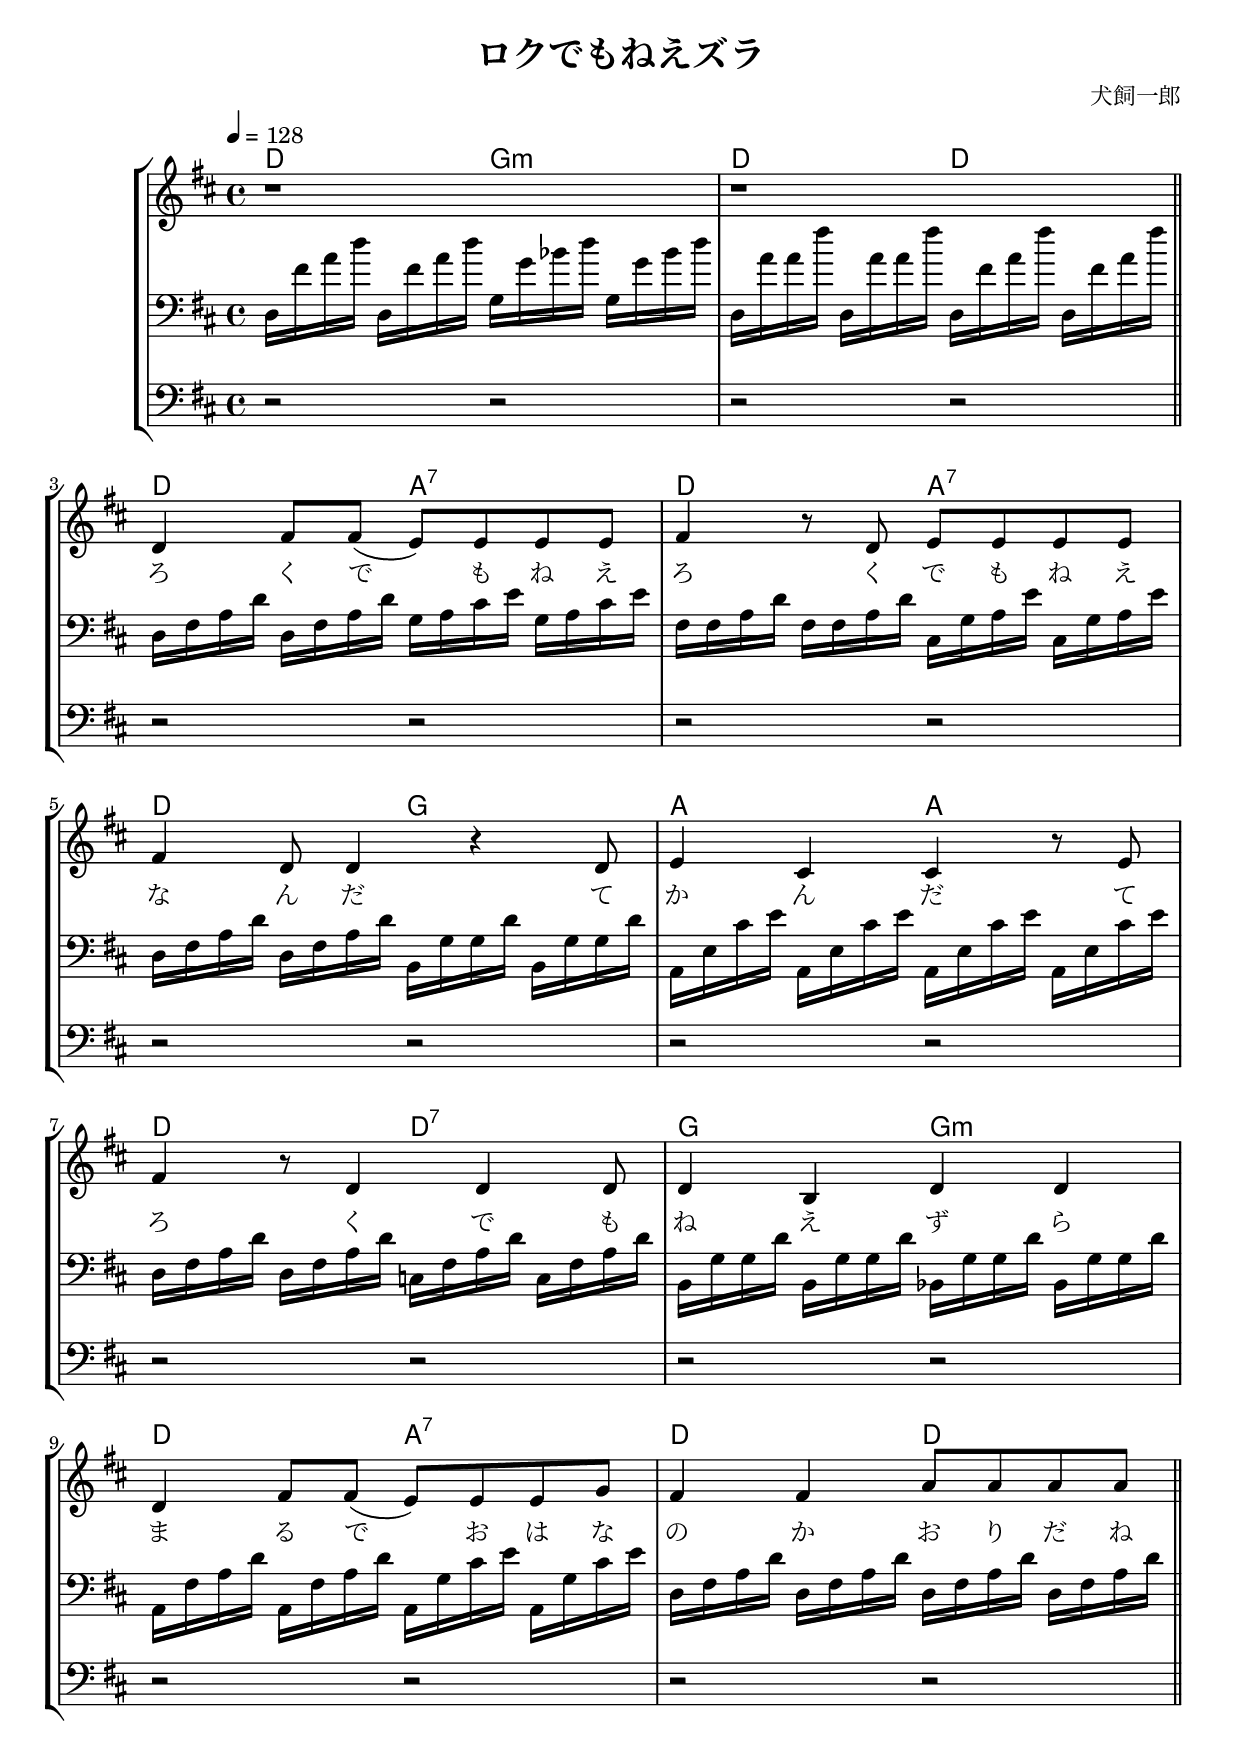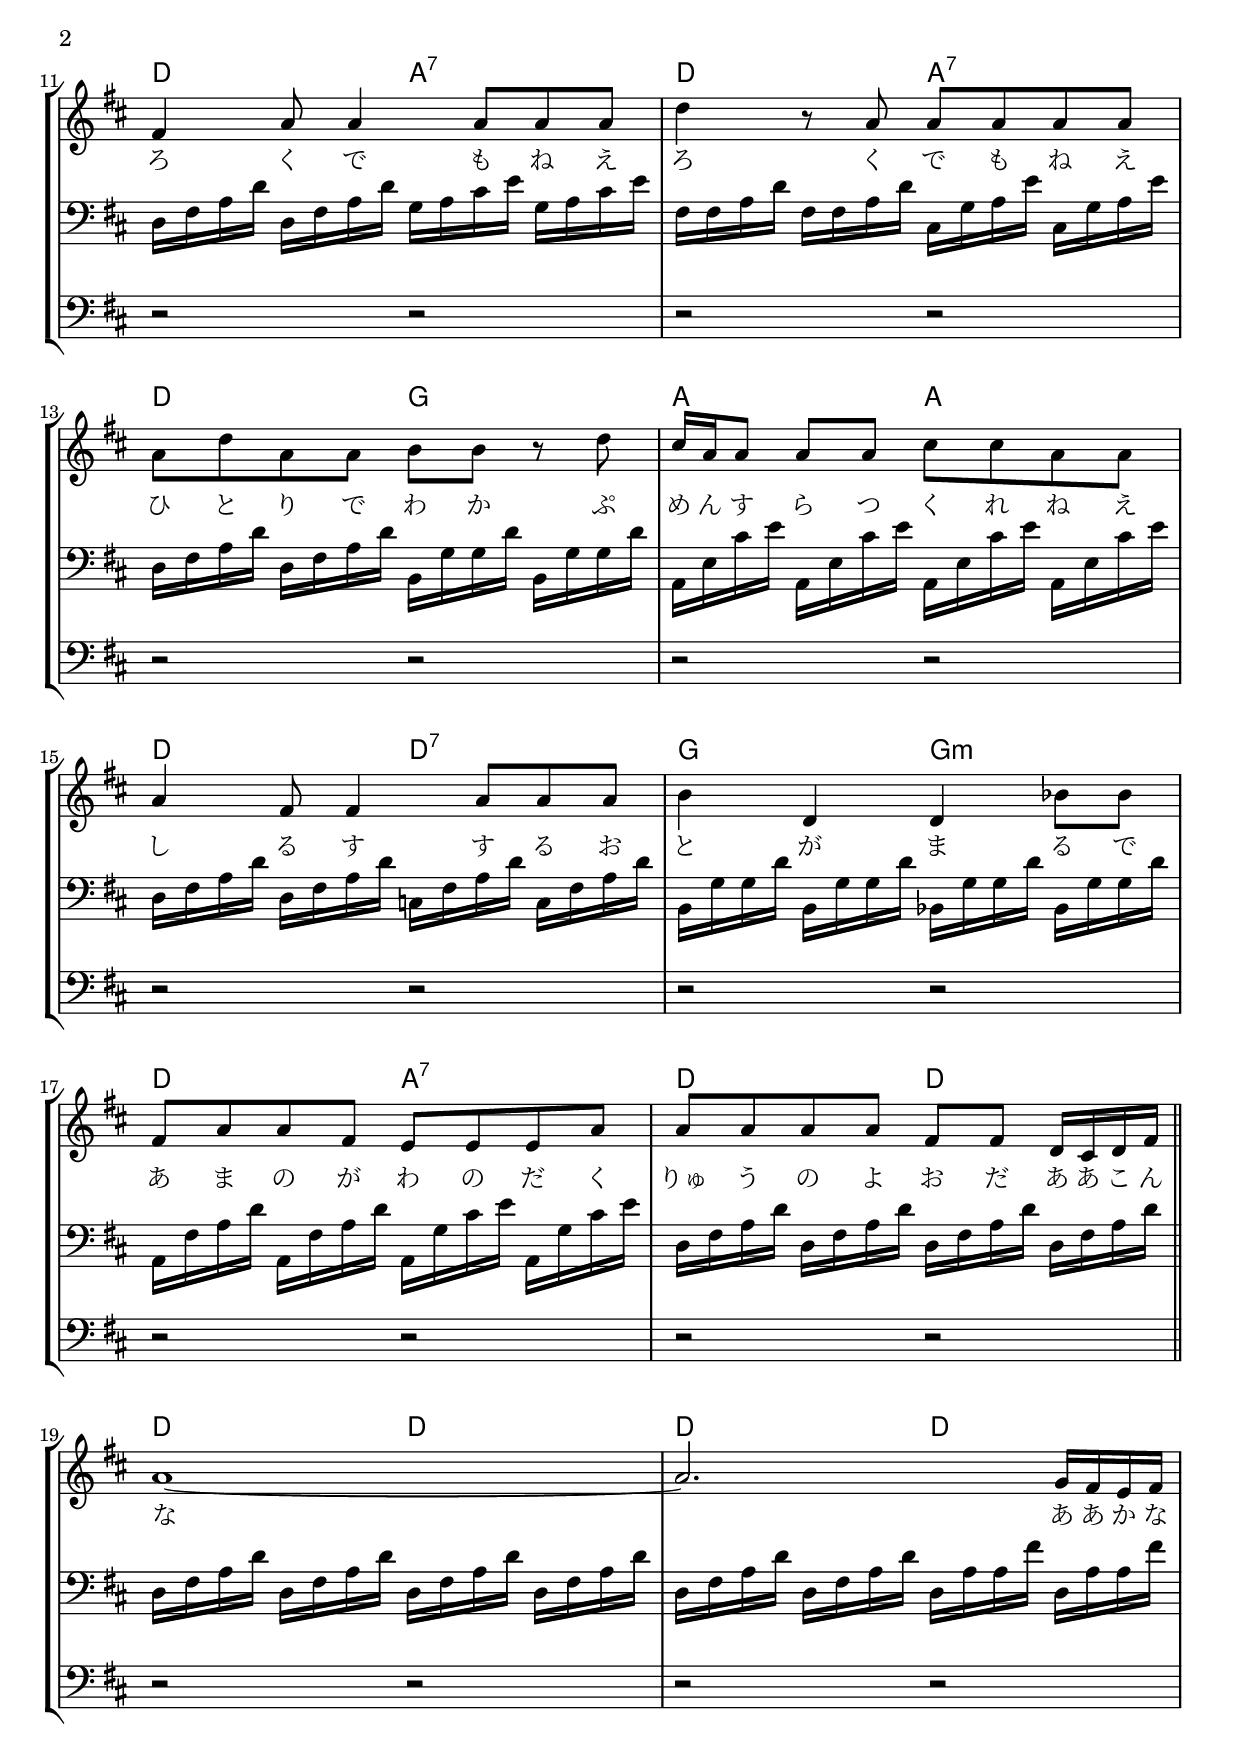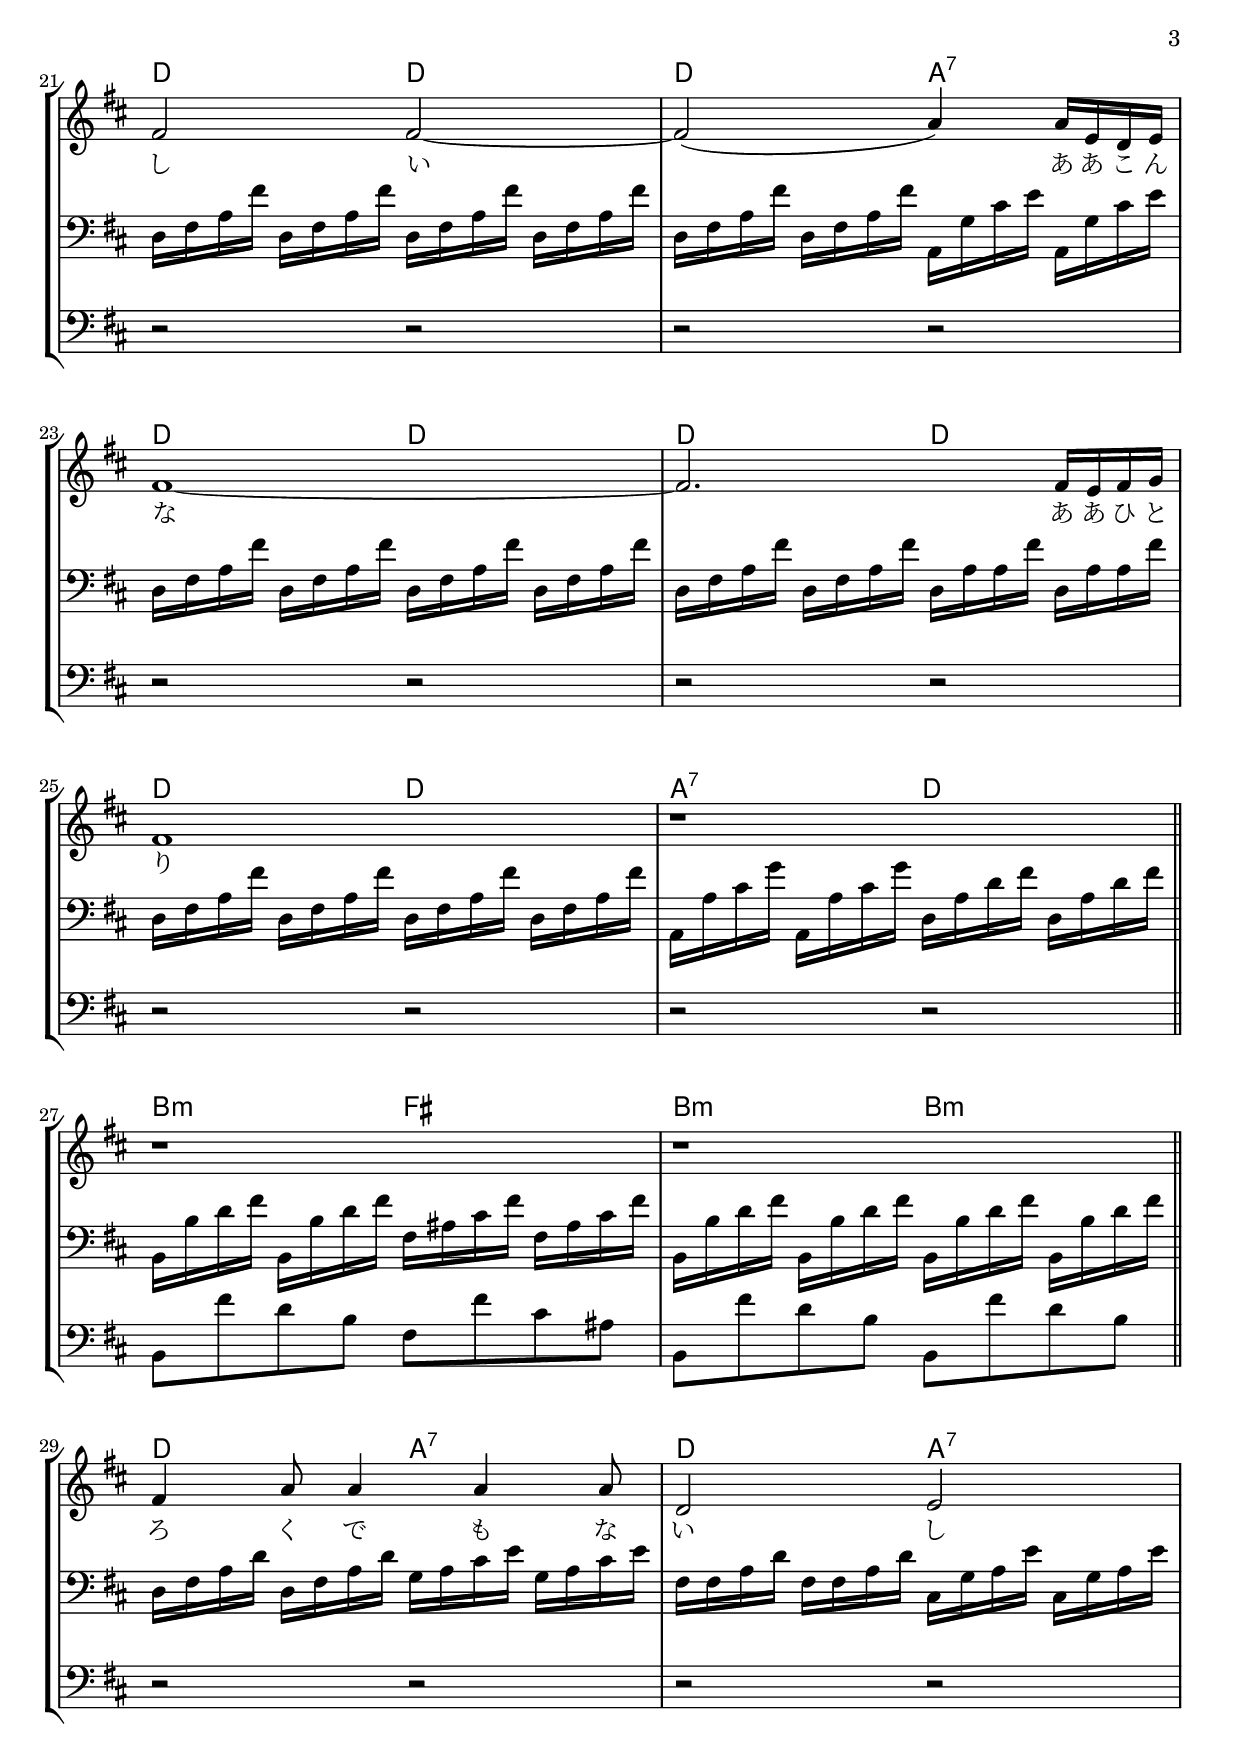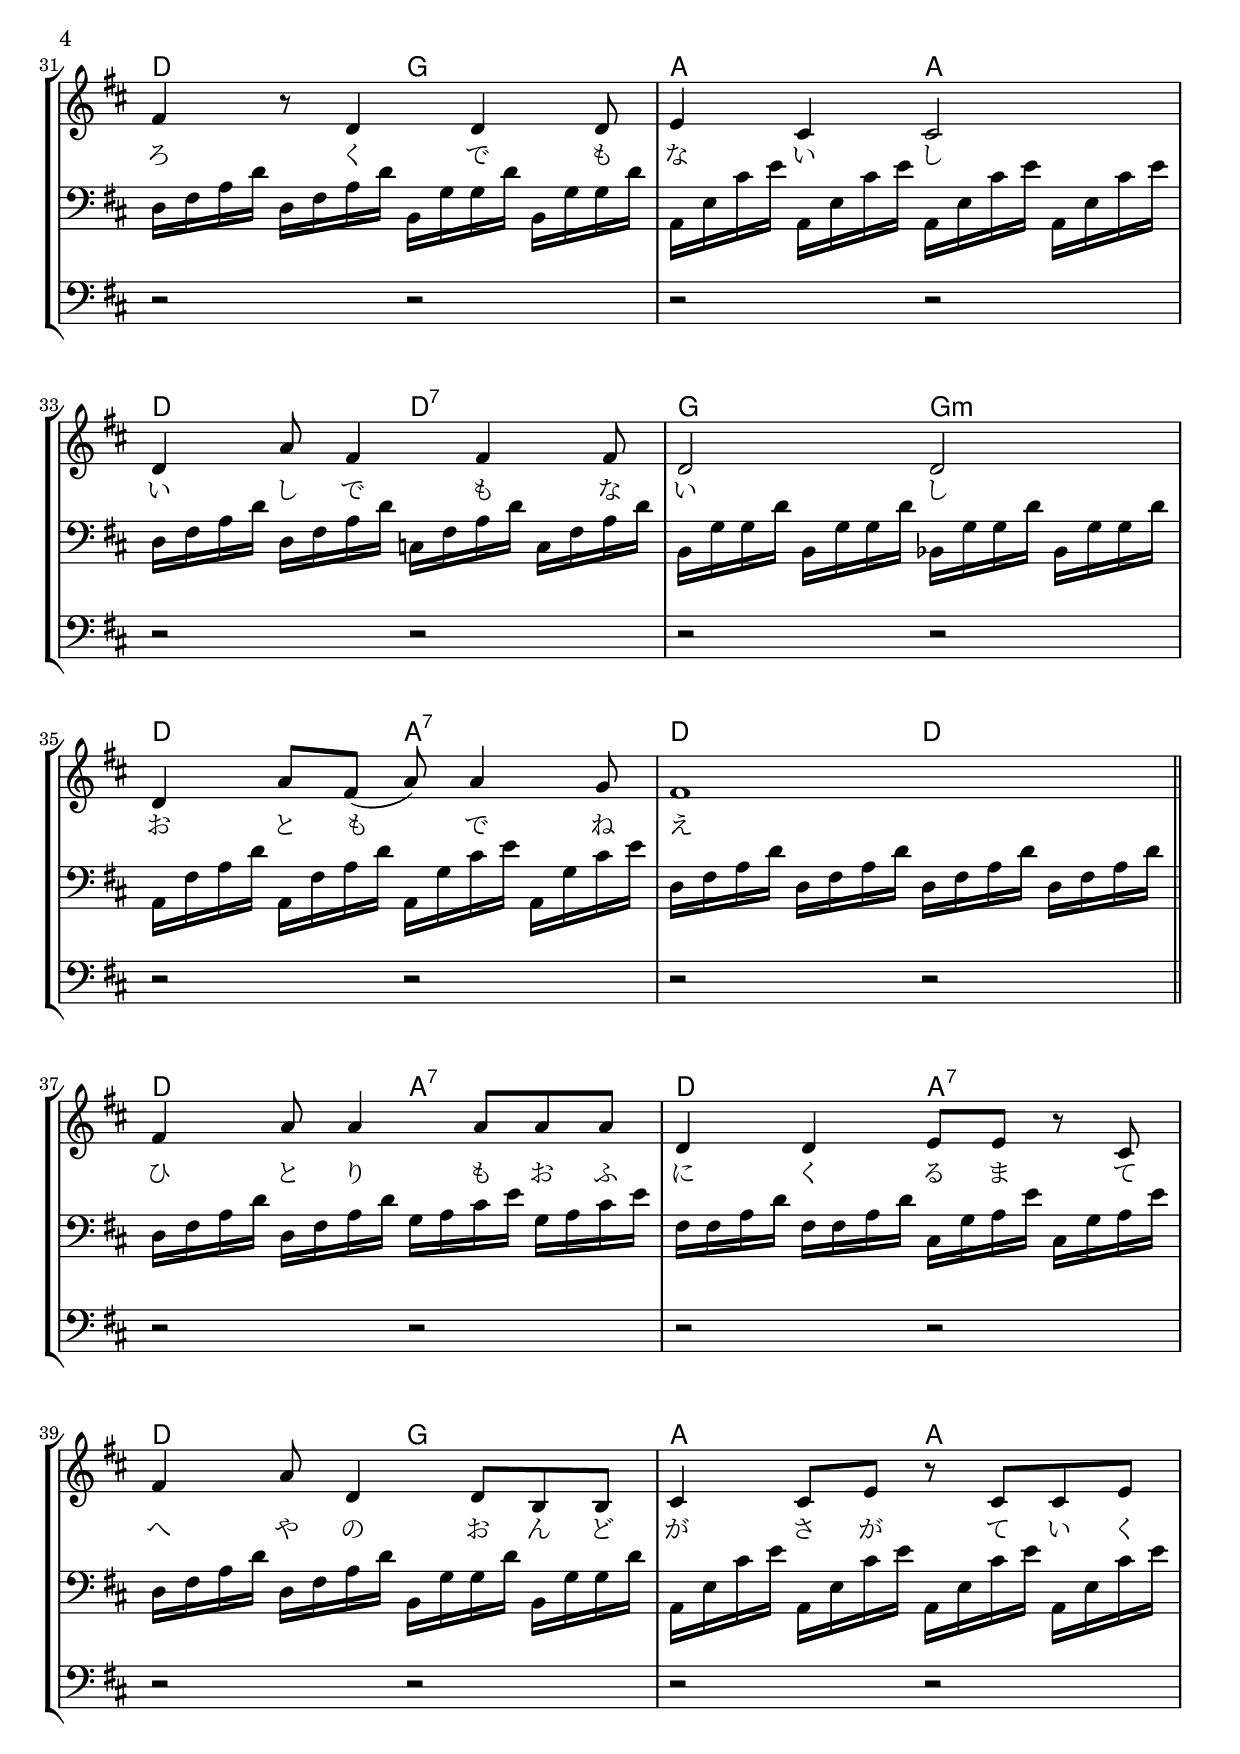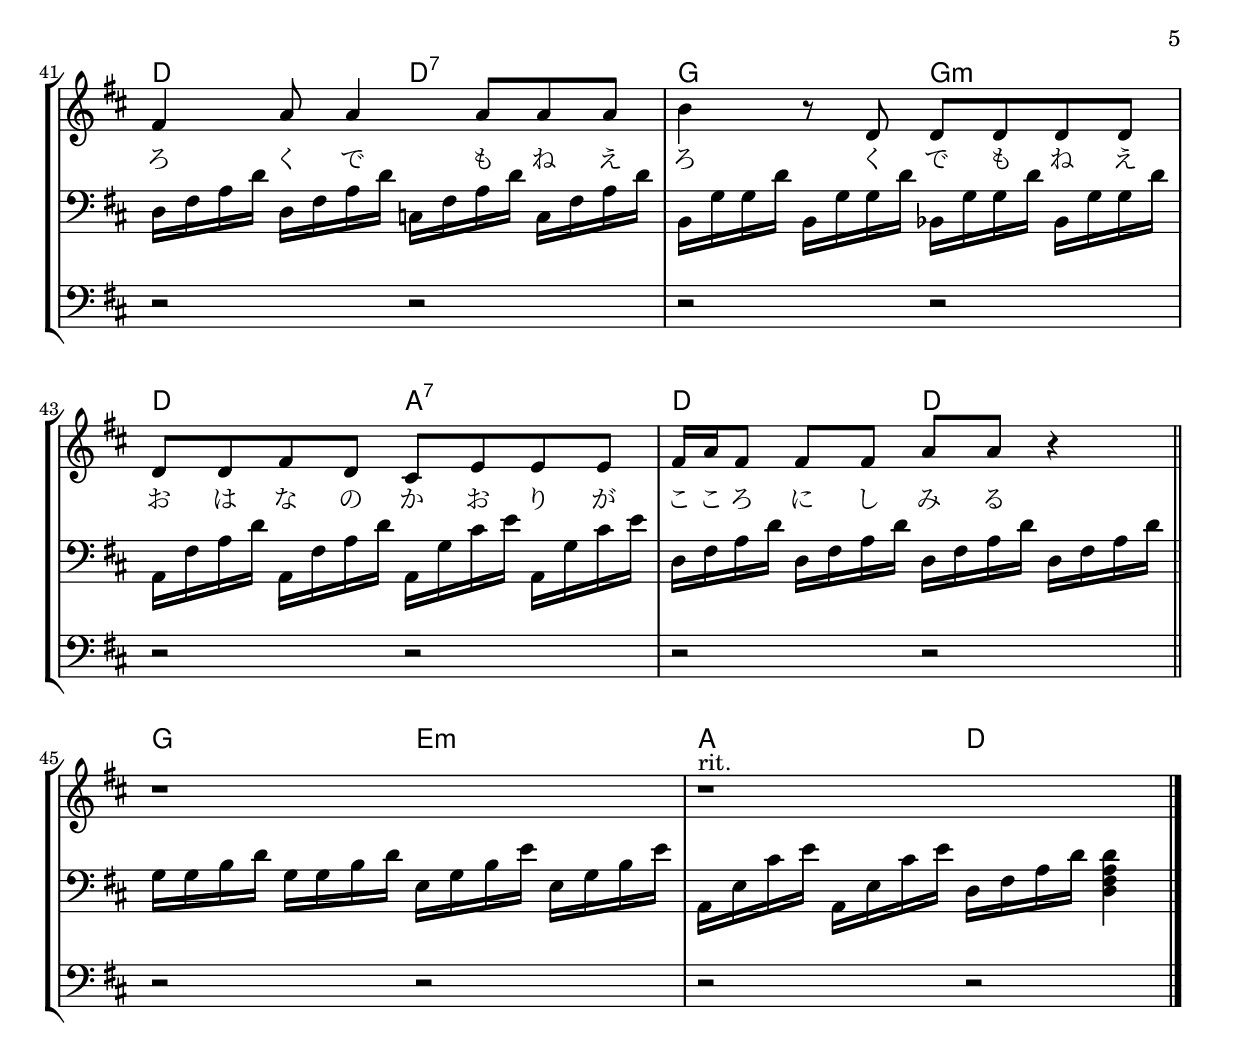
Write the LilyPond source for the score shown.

\version "2.12.1"

\header {
	title = \markup {ロクでもねえズラ}
	composer = \markup \center-column {犬飼一郎}
}

harmony = \chordmode {
	d2 g:m d d 

	d a:7 d a:7 d g a a d d:7 g g:m d a:7 d d 

	d a:7 d a:7 d g a a d d:7 g g:m d a:7 d d 

	d d d d d d d a:7 d d d d d d a:7 d 

	b:m fis b:m b:m 

	d a:7 d a:7 d g a a d d:7 g g:m d a:7 d d 

	d a:7 d a:7 d g a a d d:7 g g:m d a:7 d d 

	g e:m a d 
}

melody = {
	\key d \major
	\tempo 4 = 128
	r1 | r1   
	\set Staff.midiInstrument = #"fss0.37"
	 d'4  fis'8  fis'8  (e'8)  e'8  e'8  e'8 
	fis'4  r8  d'8  e'8  e'8  e'8  e'8 
	fis'4  d'8  d'4  r4  d'8 
	e'4  cis'4  cis'4  r8  e'8 
	fis'4  r8  d'4  d'4  d'8 
	d'4  b4  d'4  d'4 
	d'4  fis'8  fis'8  (e'8)  e'8  e'8  g'8 
	fis'4  fis'4  a'8  a'8  a'8  a'8
	\set Staff.midiInstrument = #"fss0.37"
	 fis'4  a'8  a'4  a'8  a'8  a'8 
	d''4  r8  a'8  a'8  a'8  a'8  a'8 
	a'8  d''8  a'8  a'8  b'8  b'8  r8  d''8 
	cis''16  a'16  a'8  a'8  a'8  cis''8  cis''8  a'8  a'8 
	a'4  fis'8  fis'4  a'8  a'8  a'8 
	b'4  d'4  d'4  bes'8  bes'8 
	fis'8  a'8  a'8  fis'8  e'8  e'8  e'8  a'8 
	a'8  a'8  a'8  a'8  fis'8  fis'8  	\set Staff.midiInstrument = #"fss0.37"
	d'16  cis'16  d'16  fis'16 
	a'1~ 
	a'2.  g'16  fis'16  e'16  fis'16 
	fis'2  fis'2~ 
	fis'2  (a'4)  a'16  e'16  d'16  e'16 
	fis'1~ 
	fis'2.  fis'16  e'16  fis'16  g'16 
	fis'1
	r1 	r1 | r1   
	\set Staff.midiInstrument = #"fss0.37"
	 fis'4  a'8  a'4  a'4  a'8 
	d'2  e'2 
	fis'4  r8  d'4  d'4  d'8 
	e'4  cis'4  cis'2 
	d'4  a'8  fis'4  fis'4  fis'8 
	d'2  d'2 
	d'4  a'8  fis'8  (a'8)  a'4  g'8 
	fis'1
	\set Staff.midiInstrument = #"fss0.37"
	 fis'4  a'8  a'4  a'8  a'8  a'8 
	d'4  d'4  e'8  e'8  r8  cis'8 
	fis'4  a'8  d'4  d'8  b8  b8 
	cis'4  cis'8  e'8  r8  cis'8  cis'8  e'8 
	fis'4  a'8  a'4  a'8  a'8  a'8 
	b'4  r8  d'8  d'8  d'8  d'8  d'8 
	d'8  d'8  fis'8  d'8  cis'8  e'8  e'8  e'8 
	fis'16  a'16  fis'8  fis'8  fis'8  a'8  a'8  	r4 	r1 | r1^"rit." \bar "|."
}

words = \lyricmode {
	
	ろ  く  で  も  ね  え  ろ  く  で  も  ね  え  な  ん  だ  て  か  ん  だ  て  ろ  く  で  も  ね  え  ず  ら  ま  る  で  お  は  な  の  か  お  り  だ  ね  
	ろ  く  で  も  ね  え  ろ  く  で  も  ね  え  ひ  と  り  で  わ  か  ぷ  め  ん  す  ら  つ  く  れ  ね  え  し  る  す  す  る  お  と  が  ま  る  で  あ  ま  の  が  わ  の  だ  く  りゅ  う  の  よ  お  だ  
	あ  あ  こ  ん  な  あ  あ  か  な  し  い  あ  あ  こ  ん  な  あ  あ  ひ  と  り  
	
	ろ  く  で  も  な  い  し  ろ  く  で  も  な  い  し  い  し  で  も  な  い  し  お  と  も  で  ね  え  
	ひ  と  り  も  お  ふ  に  く  る  ま  て  へ  や  の  お  ん  ど  が  さ  が  て  い  く  ろ  く  で  も  ね  え  ろ  く  で  も  ね  え  お  は  な  の  か  お  り  が  こ  こ  ろ  に  し  み  る  
	
}

tempochange = {
	\tempo 4 = 128
	r1 | r1 \bar "||"
	\tempo 4 = 128
	r1 | r1 | r1 | r1 | r1 | r1 | r1 | r1 \bar "||"
	\tempo 4 = 128
	r1 | r1 | r1 | r1 | r1 | r1 | r1 | r1 \bar "||"
	\tempo 4 = 128
	r1 | r1 | r1 | r1 | r1 | r1 | r1 | r1 \bar "||"
	\tempo 4 = 128
	r1 | r1 \bar "||"
	\tempo 4 = 128
	r1 | r1 | r1 | r1 | r1 | r1 | r1 | r1 \bar "||"
	\tempo 4 = 128
	r1 | r1 | r1 | r1 | r1 | r1 | r1 | r1 \bar "||"
	\tempo 4 = 128
	r1 | \tempo 4 = 96 r2 \tempo 4 = 85 r2 \bar "|."
}

mainacc = {
	\clef bass
	\set Staff.midiInstrument = #"Pad 6 (metallic)"
	\key d \major
	\tempo 4 = 128
	d16 fis' a' d'' d fis' a' d''
	g16 g' bes' d'' g g' bes' d''
	d16 a' a' fis'' d a' a' fis''
	d16 fis' a' fis'' d fis' a' fis''
	\bar "||"

	\set Staff.midiInstrument = #"Tinkle Bell"
	d16 fis a d' d fis a d'
	g16 a cis' e' g a cis' e'
	fis16 fis a d' fis fis a d'
	cis16 g a e' cis g a e'
	d16 fis a d' d fis a d'
	b,16 g g d' b, g g d'
	a,16 e cis' e' a, e cis' e'
	a,16 e cis' e' a, e cis' e'
	d16 fis a d' d fis a d'
	c16 fis a d' c fis a d'
	b,16 g g d' b, g g d'
	bes,16 g g d' bes, g g d'
	a,16 fis a d' a, fis a d'
	a,16 g cis' e' a, g cis' e'
	d16 fis a d' d fis a d'
	d16 fis a d' d fis a d'
	\bar "||"

	\set Staff.midiInstrument = #"Tinkle Bell"
	d16 fis a d' d fis a d'
	g16 a cis' e' g a cis' e'
	fis16 fis a d' fis fis a d'
	cis16 g a e' cis g a e'
	d16 fis a d' d fis a d'
	b,16 g g d' b, g g d'
	a,16 e cis' e' a, e cis' e'
	a,16 e cis' e' a, e cis' e'
	d16 fis a d' d fis a d'
	c16 fis a d' c fis a d'
	b,16 g g d' b, g g d'
	bes,16 g g d' bes, g g d'
	a,16 fis a d' a, fis a d'
	a,16 g cis' e' a, g cis' e'
	d16 fis a d' d fis a d'
	d16 fis a d' d fis a d'
	\bar "||"

	\set Staff.midiInstrument = #"Tinkle Bell"
	d16 fis a d' d fis a d'
	d16 fis a d' d fis a d'
	d16 fis a d' d fis a d'
	d16 a a fis' d a a fis'
	d16 fis a fis' d fis a fis'
	d16 fis a fis' d fis a fis'
	d16 fis a fis' d fis a fis'
	a,16 g cis' e' a, g cis' e'
	d16 fis a fis' d fis a fis'
	d16 fis a fis' d fis a fis'
	d16 fis a fis' d fis a fis'
	d16 a a fis' d a a fis'
	d16 fis a fis' d fis a fis'
	d16 fis a fis' d fis a fis'
	a,16 a cis' g' a, a cis' g'
	d16 a d' fis' d a d' fis'
	\bar "||"

	\set Staff.midiInstrument = #"Kalimba"
	b,16 b d' fis' b, b d' fis'
	fis16 ais cis' fis' fis ais cis' fis'
	b,16 b d' fis' b, b d' fis'
	b,16 b d' fis' b, b d' fis'
	\bar "||"

	\set Staff.midiInstrument = #"Tinkle Bell"
	d16 fis a d' d fis a d'
	g16 a cis' e' g a cis' e'
	fis16 fis a d' fis fis a d'
	cis16 g a e' cis g a e'
	d16 fis a d' d fis a d'
	b,16 g g d' b, g g d'
	a,16 e cis' e' a, e cis' e'
	a,16 e cis' e' a, e cis' e'
	d16 fis a d' d fis a d'
	c16 fis a d' c fis a d'
	b,16 g g d' b, g g d'
	bes,16 g g d' bes, g g d'
	a,16 fis a d' a, fis a d'
	a,16 g cis' e' a, g cis' e'
	d16 fis a d' d fis a d'
	d16 fis a d' d fis a d'
	\bar "||"

	\set Staff.midiInstrument = #"Tinkle Bell"
	d16 fis a d' d fis a d'
	g16 a cis' e' g a cis' e'
	fis16 fis a d' fis fis a d'
	cis16 g a e' cis g a e'
	d16 fis a d' d fis a d'
	b,16 g g d' b, g g d'
	a,16 e cis' e' a, e cis' e'
	a,16 e cis' e' a, e cis' e'
	d16 fis a d' d fis a d'
	c16 fis a d' c fis a d'
	b,16 g g d' b, g g d'
	bes,16 g g d' bes, g g d'
	a,16 fis a d' a, fis a d'
	a,16 g cis' e' a, g cis' e'
	d16 fis a d' d fis a d'
	d16 fis a d' d fis a d'
	\bar "||"

	\set Staff.midiInstrument = #"Pad 6 (metallic)"
	g16 g b d' g g b d'
	e16 g b e' e g b e'
	a,16 e cis' e' a, e cis' e'
	d16 fis a d' <d fis a d'>4
	\bar "|."
}

subacc = {
	\clef bass
	\set Staff.midiInstrument = #"Honky-tonk"
	\key d \major
	\tempo 4 = 128
	r2
	r2
	r2
	r2
	\bar "||"

	\set Staff.midiInstrument = #"Acoustic Guitar (nylon)"
	r2
	r2
	r2
	r2
	r2
	r2
	r2
	r2
	r2
	r2
	r2
	r2
	r2
	r2
	r2
	r2
	\bar "||"

	\set Staff.midiInstrument = #"Acoustic Guitar (nylon)"
	r2
	r2
	r2
	r2
	r2
	r2
	r2
	r2
	r2
	r2
	r2
	r2
	r2
	r2
	r2
	r2
	\bar "||"

	\set Staff.midiInstrument = #"Honky-tonk"
	r2
	r2
	r2
	r2
	r2
	r2
	r2
	r2
	r2
	r2
	r2
	r2
	r2
	r2
	r2
	r2
	\bar "||"

	\set Staff.midiInstrument = #"Acoustic Guitar (nylon)"
	b,8 fis' d' b
	fis8 fis' cis' ais
	b,8 fis' d' b
	b,8 fis' d' b
	\bar "||"

	\set Staff.midiInstrument = #"Acoustic Guitar (nylon)"
	r2
	r2
	r2
	r2
	r2
	r2
	r2
	r2
	r2
	r2
	r2
	r2
	r2
	r2
	r2
	r2
	\bar "||"

	\set Staff.midiInstrument = #"Acoustic Guitar (nylon)"
	r2
	r2
	r2
	r2
	r2
	r2
	r2
	r2
	r2
	r2
	r2
	r2
	r2
	r2
	r2
	r2
	\bar "||"

	\set Staff.midiInstrument = #"Music box"
	r2
	r2
	r2
	r2
	\bar "|."
}

percA = {
	\drummode {
	cymc1  |r1  \bar "||"
	cymc1  |r1  |r1  |r1  |cymc1  |r1  |r1  |r1  \bar "||"
	cymc1  |r1  |r1  |r1  |cymc1  |r1  |r1  |r1  \bar "||"
	cymc1  |r1  |r1  |r1  |cymc1  |r1  |r1  |r1  \bar "||"
	cymc1  |r1  \bar "||"
	cymc1  |r1  |r1  |r1  |cymc1  |r1  |r1  |r1  \bar "||"
	cymc1  |r1  |r1  |r1  |cymc1  |r1  |r1  |r1  \bar "||"
	cymc1  |r1  \bar "|."
	}
}

percB = {
	\drummode {
	r8 hho8 hho8 hho8 hho8 hho8 hho8 hho8  |hho8 hho8 hho8 hho8 hho8 hho8 hho8 hho8  \bar "||"
	r8 hho8 hho8 hho8 hho8 hho8 hho8 hho8  |hho8 hho8 hho8 hho8 hho8 hho8 hho8 hho8  |hho8 hho8 hho8 hho8 hho8 hho8 hho8 hho8  |hho8 hho8 hho8 hho8 hho8 hho4.  |r8 hho8 hho8 hho8 hho8 hho8 hho8 hho8  |hho8 hho8 hho8 hho8 hho8 hho8 hho8 hho8  |hho8 hho8 hho8 hho8 hho8 hho8 hho8 hho8  |hho8 hho8 hho8 hho8 hho8 hho4.  \bar "||"
	r8 hho8 hho8 hho8 hho8 hho8 hho8 hho8  |hho8 hho8 hho8 hho8 hho8 hho8 hho8 hho8  |hho8 hho8 hho8 hho8 hho8 hho8 hho8 hho8  |hho8 hho8 hho8 hho8 hho8 hho4.  |r8 hho8 hho8 hho8 hho8 hho8 hho8 hho8  |hho8 hho8 hho8 hho8 hho8 hho8 hho8 hho8  |hho8 hho8 hho8 hho8 hho8 hho8 hho8 hho8  |hho8 hho8 hho8 hho8 hho8 hho4.  \bar "||"
	r8 hho8 hho8 hho8 hho8 hho8 hho8 hho8  |hho8 hho8 hho8 hho8 hho8 hho8 hho8 hho8  |hho8 hho8 hho8 hho8 hho8 hho8 hho8 hho8  |hho8 hho8 hho8 hho8 hho8 hho4.  |r8 hho8 hho8 hho8 hho8 hho8 hho8 hho8  |hho8 hho8 hho8 hho8 hho8 hho8 hho8 hho8  |hho8 hho8 hho8 hho8 hho8 hho8 hho8 hho8  |hho8 hho8 hho8 hho8 hho8 hho4.  \bar "||"
	r8 hho8 hho8 hho8 hho8 hho8 hho8 hho8  |hho8 hho8 hho8 hho8 hho8 hho8 hho8 hho8  \bar "||"
	r8 hho8 hho8 hho8 hho8 hho8 hho8 hho8  |hho8 hho8 hho8 hho8 hho8 hho8 hho8 hho8  |hho8 hho8 hho8 hho8 hho8 hho8 hho8 hho8  |hho8 hho8 hho8 hho8 hho8 hho4.  |r8 hho8 hho8 hho8 hho8 hho8 hho8 hho8  |hho8 hho8 hho8 hho8 hho8 hho8 hho8 hho8  |hho8 hho8 hho8 hho8 hho8 hho8 hho8 hho8  |hho8 hho8 hho8 hho8 hho8 hho4.  \bar "||"
	r8 hho8 hho8 hho8 hho8 hho8 hho8 hho8  |hho8 hho8 hho8 hho8 hho8 hho8 hho8 hho8  |hho8 hho8 hho8 hho8 hho8 hho8 hho8 hho8  |hho8 hho8 hho8 hho8 hho8 hho4.  |r8 hho8 hho8 hho8 hho8 hho8 hho8 hho8  |hho8 hho8 hho8 hho8 hho8 hho8 hho8 hho8  |hho8 hho8 hho8 hho8 hho8 hho8 hho8 hho8  |hho8 hho8 hho8 hho8 hho8 hho4.  \bar "||"
	r8 hho8 hho8 hho8 hho8 hho8 hho8 hho8  |hho8 hho8 hho8 hho8 hho8 hho8 hho8 hho8  \bar "|."
	}
}

percC = {
	\drummode {
	r1  |r1  \bar "||"
	r1  |r1  |r1  |r2. hh4  |r1  |r1  |r1  |r2. hh4  \bar "||"
	r1  |r1  |r1  |r2. hh4  |r1  |r1  |r1  |r2. hh4  \bar "||"
	r1  |r1  |r1  |r2. hh4  |r1  |r1  |r1  |r2. hh4  \bar "||"
	r1  |r1  \bar "||"
	r1  |r1  |r1  |r2. hh4  |r1  |r1  |r1  |r2. hh4  \bar "||"
	r1  |r1  |r1  |r2. hh4  |r1  |r1  |r1  |r2. hh4  \bar "||"
	r1  |r1  \bar "|."
	}
}

percD = {
	\drummode {
	r8 sn4 sn4 sn4 sn8  |r8 sn4 sn4 sn4 sn8  \bar "||"
	r8 sn4 sn4 sn4 sn8  |r8 sn4 sn4 sn4 sn8  |r8 sn4 sn4 sn4 sn8  |r8 sn4 sn4 sn8. sn16 sn16 sn16  |r8 sn4 sn4 sn4 sn8  |r8 sn4 sn4 sn4 sn8  |r8 sn4 sn4 sn4 sn8  |r8 sn4 sn4 sn8. sn16 sn16 sn16  \bar "||"
	r8 sn4 sn4 sn4 sn8  |r8 sn4 sn4 sn4 sn8  |r8 sn4 sn4 sn4 sn8  |r8 sn4 sn4 sn8. sn16 sn16 sn16  |r8 sn4 sn4 sn4 sn8  |r8 sn4 sn4 sn4 sn8  |r8 sn4 sn4 sn4 sn8  |r8 sn4 sn4 sn8. sn16 sn16 sn16  \bar "||"
	r8 sn4 sn4 sn4 sn8  |r8 sn4 sn4 sn4 sn8  |r8 sn4 sn4 sn4 sn8  |r8 sn4 sn4 sn8. sn16 sn16 sn16  |r8 sn4 sn4 sn4 sn8  |r8 sn4 sn4 sn4 sn8  |r8 sn4 sn4 sn4 sn8  |r8 sn4 sn4 sn8. sn16 sn16 sn16  \bar "||"
	r8 sn4 sn4 sn4 sn8  |r8 sn4 sn4 sn4 sn8  \bar "||"
	r8 sn4 sn4 sn4 sn8  |r8 sn4 sn4 sn4 sn8  |r8 sn4 sn4 sn4 sn8  |r8 sn4 sn4 sn8. sn16 sn16 sn16  |r8 sn4 sn4 sn4 sn8  |r8 sn4 sn4 sn4 sn8  |r8 sn4 sn4 sn4 sn8  |r8 sn4 sn4 sn8. sn16 sn16 sn16  \bar "||"
	r8 sn4 sn4 sn4 sn8  |r8 sn4 sn4 sn4 sn8  |r8 sn4 sn4 sn4 sn8  |r8 sn4 sn4 sn8. sn16 sn16 sn16  |r8 sn4 sn4 sn4 sn8  |r8 sn4 sn4 sn4 sn8  |r8 sn4 sn4 sn4 sn8  |r8 sn4 sn4 sn8. sn16 sn16 sn16  \bar "||"
	r8 sn4 sn4 sn4 sn8  |r8 sn4 sn4 sn4 sn8  \bar "|."
	}
}

percE = {
	\drummode {
	bd4 bd16 bd8. bd8. bd8 bd8.  |bd4 bd16 bd8. bd16 bd8 bd8 bd8.  \bar "||"
	bd4 bd16 bd8. bd8. bd8 bd8.  |bd4 bd16 bd8. bd16 bd8 bd8 bd8.  |bd4 bd16 bd8. bd8. bd8 bd8.  |bd4 bd16 bd8. bd16 bd8. bd4  |bd4 bd16 bd8. bd8. bd8 bd8.  |bd4 bd16 bd8. bd16 bd8 bd8 bd8.  |bd4 bd16 bd8. bd8. bd8 bd8.  |bd4 bd16 bd8. bd16 bd8. bd4  \bar "||"
	bd4 bd16 bd8. bd8. bd8 bd8.  |bd4 bd16 bd8. bd16 bd8 bd8 bd8.  |bd4 bd16 bd8. bd8. bd8 bd8.  |bd4 bd16 bd8. bd16 bd8. bd4  |bd4 bd16 bd8. bd8. bd8 bd8.  |bd4 bd16 bd8. bd16 bd8 bd8 bd8.  |bd4 bd16 bd8. bd8. bd8 bd8.  |bd4 bd16 bd8. bd16 bd8. bd4  \bar "||"
	bd4 bd16 bd8. bd8. bd8 bd8.  |bd4 bd16 bd8. bd16 bd8 bd8 bd8.  |bd4 bd16 bd8. bd8. bd8 bd8.  |bd4 bd16 bd8. bd16 bd8. bd4  |bd4 bd16 bd8. bd8. bd8 bd8.  |bd4 bd16 bd8. bd16 bd8 bd8 bd8.  |bd4 bd16 bd8. bd8. bd8 bd8.  |bd4 bd16 bd8. bd16 bd8. bd4  \bar "||"
	bd4 bd16 bd8. bd8. bd8 bd8.  |bd4 bd16 bd8. bd16 bd8 bd8 bd8.  \bar "||"
	bd4 bd16 bd8. bd8. bd8 bd8.  |bd4 bd16 bd8. bd16 bd8 bd8 bd8.  |bd4 bd16 bd8. bd8. bd8 bd8.  |bd4 bd16 bd8. bd16 bd8. bd4  |bd4 bd16 bd8. bd8. bd8 bd8.  |bd4 bd16 bd8. bd16 bd8 bd8 bd8.  |bd4 bd16 bd8. bd8. bd8 bd8.  |bd4 bd16 bd8. bd16 bd8. bd4  \bar "||"
	bd4 bd16 bd8. bd8. bd8 bd8.  |bd4 bd16 bd8. bd16 bd8 bd8 bd8.  |bd4 bd16 bd8. bd8. bd8 bd8.  |bd4 bd16 bd8. bd16 bd8. bd4  |bd4 bd16 bd8. bd8. bd8 bd8.  |bd4 bd16 bd8. bd16 bd8 bd8 bd8.  |bd4 bd16 bd8. bd8. bd8 bd8.  |bd4 bd16 bd8. bd16 bd8. bd4  \bar "||"
	bd4 bd16 bd8. bd8. bd8 bd8.  |bd4 bd16 bd8. bd16 bd8 bd8 bd8.  \bar "|."
	}
}

\score {
	<<
		\new StaffGroup <<
			\new ChordNames {\harmony}
			\new Voice = "melody" {\melody}
			\new Lyrics \lyricsto "melody" \words
			\new Staff = "mainacc" {\mainacc}
			\new Staff = "subacc" {\subacc}
		>>
	>>
	\layout { }
}
